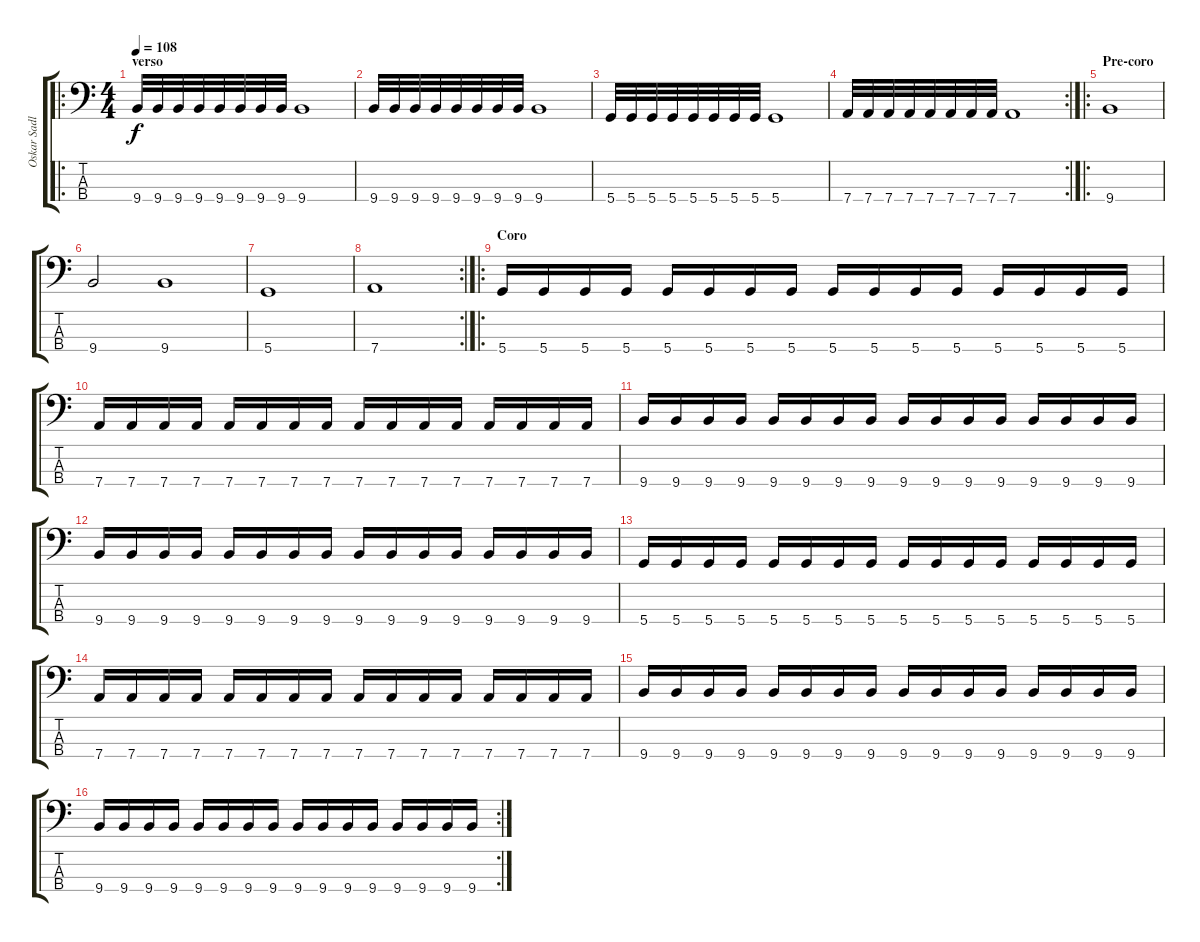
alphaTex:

\track ("Oskar Sadle" "Oskar Sadl") {instrument electricbasspick}
\staff {score tabs}
\tuning (G2 D2 A1 D1) {hide}
\ro
\ts (4 4)
\section ("" "verso")
\tempo 108
\clef f4
\ks c
9.4.32{dy f} 9.4.32 9.4.32 9.4.32 9.4.32 9.4.32 9.4.32 9.4.32 9.4.1 |
9.4.32 9.4.32 9.4.32 9.4.32 9.4.32 9.4.32 9.4.32 9.4.32 9.4.1 |
5.4.32 5.4.32 5.4.32 5.4.32 5.4.32 5.4.32 5.4.32 5.4.32 5.4.1 |
\rc 2
7.4.32 7.4.32 7.4.32 7.4.32 7.4.32 7.4.32 7.4.32 7.4.32 7.4.1 |
\ro
\section ("" "Pre-coro")
9.4.1 |
9.4.2 9.4.1 |
5.4.1 |
\rc 2
7.4.1 |
\ro
\section ("" "Coro")
5.4.16 5.4.16 5.4.16 5.4.16 5.4.16 5.4.16 5.4.16 5.4.16 5.4.16 5.4.16 5.4.16 5.4.16 5.4.16 5.4.16 5.4.16 5.4.16 |
7.4.16 7.4.16 7.4.16 7.4.16 7.4.16 7.4.16 7.4.16 7.4.16 7.4.16 7.4.16 7.4.16 7.4.16 7.4.16 7.4.16 7.4.16 7.4.16 |
9.4.16 9.4.16 9.4.16 9.4.16 9.4.16 9.4.16 9.4.16 9.4.16 9.4.16 9.4.16 9.4.16 9.4.16 9.4.16 9.4.16 9.4.16 9.4.16 |
9.4.16 9.4.16 9.4.16 9.4.16 9.4.16 9.4.16 9.4.16 9.4.16 9.4.16 9.4.16 9.4.16 9.4.16 9.4.16 9.4.16 9.4.16 9.4.16 |
5.4.16 5.4.16 5.4.16 5.4.16 5.4.16 5.4.16 5.4.16 5.4.16 5.4.16 5.4.16 5.4.16 5.4.16 5.4.16 5.4.16 5.4.16 5.4.16 |
7.4.16 7.4.16 7.4.16 7.4.16 7.4.16 7.4.16 7.4.16 7.4.16 7.4.16 7.4.16 7.4.16 7.4.16 7.4.16 7.4.16 7.4.16 7.4.16 |
9.4.16 9.4.16 9.4.16 9.4.16 9.4.16 9.4.16 9.4.16 9.4.16 9.4.16 9.4.16 9.4.16 9.4.16 9.4.16 9.4.16 9.4.16 9.4.16 |
\rc 2
9.4.16 9.4.16 9.4.16 9.4.16 9.4.16 9.4.16 9.4.16 9.4.16 9.4.16 9.4.16 9.4.16 9.4.16 9.4.16 9.4.16 9.4.16 9.4.16
